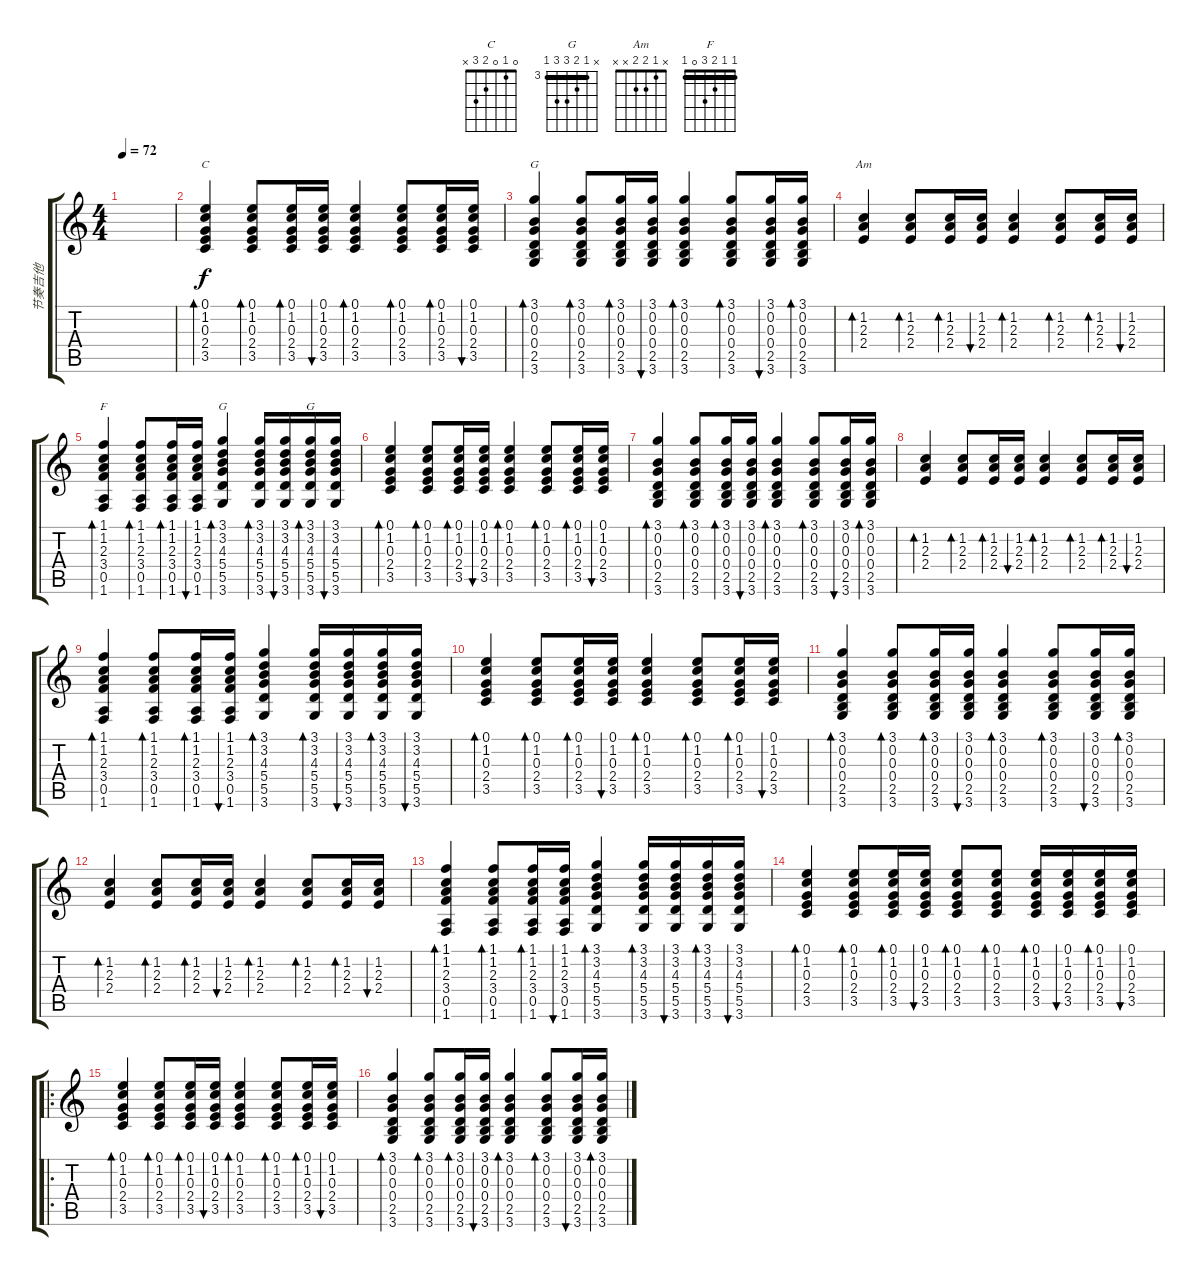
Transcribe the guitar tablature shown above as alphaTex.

\track ("节奏吉他" "节奏吉他") {instrument acousticguitarsteel}
\staff {score tabs}
\tuning (E4 B3 G3 D3 A2 E2) {hide}
\chord ("C" 0 1 0 2 3 x)
\chord ("G" 3 0 0 0 2 3)
\chord ("Am" x 1 2 2 x x)
\chord ("F" 1 1 2 3 0 1) {barre 1}
\chord ("G" 3 3 4 5 5 3) {firstfret 3 barre 3}
\chord ("G" x 3 4 5 5 3) {firstfret 3 barre 3}
\ts (4 4)
\tempo 72
\clef g2
\ks c
|
(0.1 1.2 0.3 2.4 3.5).4{bd 30 ch "C"} (0.1 1.2 0.3 2.4 3.5).8{bd 60} (0.1 1.2 0.3 2.4 3.5).16{bd 60} (0.1 1.2 0.3 2.4 3.5).16{bu 60} (0.1 1.2 0.3 2.4 3.5).4{bd 60} (0.1 1.2 0.3 2.4 3.5).8{bd 60} (0.1 1.2 0.3 2.4 3.5).16{bd 60} (0.1 1.2 0.3 2.4 3.5).16{bu 60} |
(3.1 0.2 0.3 0.4 2.5 3.6).4{bd 60 ch "G"} (3.1 0.2 0.3 0.4 2.5 3.6).8{bd 60} (3.1 0.2 0.3 0.4 2.5 3.6).16{bd 60} (3.1 0.2 0.3 0.4 2.5 3.6).16{bu 60} (3.1 0.2 0.3 0.4 2.5 3.6).4{bd 60} (3.1 0.2 0.3 0.4 2.5 3.6).8{bd 60} (3.1 0.2 0.3 0.4 2.5 3.6).16{bu 60} (3.1 0.2 0.3 0.4 2.5 3.6).16{bd 60} |
(1.2 2.3 2.4).4{bd 60 ch "Am"} (1.2 2.3 2.4).8{bd 60} (1.2 2.3 2.4).16{bd 60} (1.2 2.3 2.4).16{bu 60} (1.2 2.3 2.4).4{bd 60} (1.2 2.3 2.4).8{bd 60} (1.2 2.3 2.4).16{bd 60} (1.2 2.3 2.4).16{bu 60} |
(1.1 1.2 2.3 3.4 0.5 1.6).4{bd 60 ch "F"} (1.1 1.2 2.3 3.4 0.5 1.6).8{bd 60} (1.1 1.2 2.3 3.4 0.5 1.6).16{bd 60} (1.1 1.2 2.3 3.4 0.5 1.6).16{bu 60} (3.1 3.2 4.3 5.4 5.5 3.6).4{bd 60 ch "G"} (3.1 3.2 4.3 5.4 5.5 3.6).16{bd 60} (3.1 3.2 4.3 5.4 5.5 3.6).16{bu 60} (3.1 3.2 4.3 5.4 5.5 3.6).16{bd 60 ch "G"} (3.1 3.2 4.3 5.4 5.5 3.6).16{bu 60} |
(0.1 1.2 0.3 2.4 3.5).4{bd 30} (0.1 1.2 0.3 2.4 3.5).8{bd 60} (0.1 1.2 0.3 2.4 3.5).16{bd 60} (0.1 1.2 0.3 2.4 3.5).16{bu 60} (0.1 1.2 0.3 2.4 3.5).4{bd 60} (0.1 1.2 0.3 2.4 3.5).8{bd 60} (0.1 1.2 0.3 2.4 3.5).16{bd 60} (0.1 1.2 0.3 2.4 3.5).16{bu 60} |
(3.1 0.2 0.3 0.4 2.5 3.6).4{bd 60} (3.1 0.2 0.3 0.4 2.5 3.6).8{bd 60} (3.1 0.2 0.3 0.4 2.5 3.6).16{bd 60} (3.1 0.2 0.3 0.4 2.5 3.6).16{bu 60} (3.1 0.2 0.3 0.4 2.5 3.6).4{bd 60} (3.1 0.2 0.3 0.4 2.5 3.6).8{bd 60} (3.1 0.2 0.3 0.4 2.5 3.6).16{bu 60} (3.1 0.2 0.3 0.4 2.5 3.6).16{bd 60} |
(1.2 2.3 2.4).4{bd 60} (1.2 2.3 2.4).8{bd 60} (1.2 2.3 2.4).16{bd 60} (1.2 2.3 2.4).16{bu 60} (1.2 2.3 2.4).4{bd 60} (1.2 2.3 2.4).8{bd 60} (1.2 2.3 2.4).16{bd 60} (1.2 2.3 2.4).16{bu 60} |
(1.1 1.2 2.3 3.4 0.5 1.6).4{bd 60} (1.1 1.2 2.3 3.4 0.5 1.6).8{bd 60} (1.1 1.2 2.3 3.4 0.5 1.6).16{bd 60} (1.1 1.2 2.3 3.4 0.5 1.6).16{bu 60} (3.1 3.2 4.3 5.4 5.5 3.6).4{bd 60} (3.1 3.2 4.3 5.4 5.5 3.6).16{bd 60} (3.1 3.2 4.3 5.4 5.5 3.6).16{bu 60} (3.1 3.2 4.3 5.4 5.5 3.6).16{bd 60} (3.1 3.2 4.3 5.4 5.5 3.6).16{bu 60} |
(0.1 1.2 0.3 2.4 3.5).4{bd 30} (0.1 1.2 0.3 2.4 3.5).8{bd 60} (0.1 1.2 0.3 2.4 3.5).16{bd 60} (0.1 1.2 0.3 2.4 3.5).16{bu 60} (0.1 1.2 0.3 2.4 3.5).4{bd 60} (0.1 1.2 0.3 2.4 3.5).8{bd 60} (0.1 1.2 0.3 2.4 3.5).16{bd 60} (0.1 1.2 0.3 2.4 3.5).16{bu 60} |
(3.1 0.2 0.3 0.4 2.5 3.6).4{bd 60} (3.1 0.2 0.3 0.4 2.5 3.6).8{bd 60} (3.1 0.2 0.3 0.4 2.5 3.6).16{bd 60} (3.1 0.2 0.3 0.4 2.5 3.6).16{bu 60} (3.1 0.2 0.3 0.4 2.5 3.6).4{bd 60} (3.1 0.2 0.3 0.4 2.5 3.6).8{bd 60} (3.1 0.2 0.3 0.4 2.5 3.6).16{bu 60} (3.1 0.2 0.3 0.4 2.5 3.6).16{bd 60} |
(1.2 2.3 2.4).4{bd 60} (1.2 2.3 2.4).8{bd 60} (1.2 2.3 2.4).16{bd 60} (1.2 2.3 2.4).16{bu 60} (1.2 2.3 2.4).4{bd 60} (1.2 2.3 2.4).8{bd 60} (1.2 2.3 2.4).16{bd 60} (1.2 2.3 2.4).16{bu 60} |
(1.1 1.2 2.3 3.4 0.5 1.6).4{bd 60} (1.1 1.2 2.3 3.4 0.5 1.6).8{bd 60} (1.1 1.2 2.3 3.4 0.5 1.6).16{bd 60} (1.1 1.2 2.3 3.4 0.5 1.6).16{bu 60} (3.1 3.2 4.3 5.4 5.5 3.6).4{bd 60} (3.1 3.2 4.3 5.4 5.5 3.6).16{bd 60} (3.1 3.2 4.3 5.4 5.5 3.6).16{bu 60} (3.1 3.2 4.3 5.4 5.5 3.6).16{bd 60} (3.1 3.2 4.3 5.4 5.5 3.6).16{bu 60} |
(0.1 1.2 0.3 2.4 3.5).4{bd 30} (0.1 1.2 0.3 2.4 3.5).8{bd 60} (0.1 1.2 0.3 2.4 3.5).16{bd 60} (0.1 1.2 0.3 2.4 3.5).16{bu 60} (0.1 1.2 0.3 2.4 3.5).8{bd 60} (0.1 1.2 0.3 2.4 3.5).8{bd 60} (0.1 1.2 0.3 2.4 3.5).16{bd 60} (0.1 1.2 0.3 2.4 3.5).16{bu 60} (0.1 1.2 0.3 2.4 3.5).16{bd 60} (0.1 1.2 0.3 2.4 3.5).16{bu 60} |
\ro
(0.1 1.2 0.3 2.4 3.5).4{bd 30} (0.1 1.2 0.3 2.4 3.5).8{bd 60} (0.1 1.2 0.3 2.4 3.5).16{bd 60} (0.1 1.2 0.3 2.4 3.5).16{bu 60} (0.1 1.2 0.3 2.4 3.5).4{bd 60} (0.1 1.2 0.3 2.4 3.5).8{bd 60} (0.1 1.2 0.3 2.4 3.5).16{bd 60} (0.1 1.2 0.3 2.4 3.5).16{bu 60} |
(3.1 0.2 0.3 0.4 2.5 3.6).4{bd 60} (3.1 0.2 0.3 0.4 2.5 3.6).8{bd 60} (3.1 0.2 0.3 0.4 2.5 3.6).16{bd 60} (3.1 0.2 0.3 0.4 2.5 3.6).16{bu 60} (3.1 0.2 0.3 0.4 2.5 3.6).4{bd 60} (3.1 0.2 0.3 0.4 2.5 3.6).8{bd 60} (3.1 0.2 0.3 0.4 2.5 3.6).16{bu 60} (3.1 0.2 0.3 0.4 2.5 3.6).16{bd 60}
